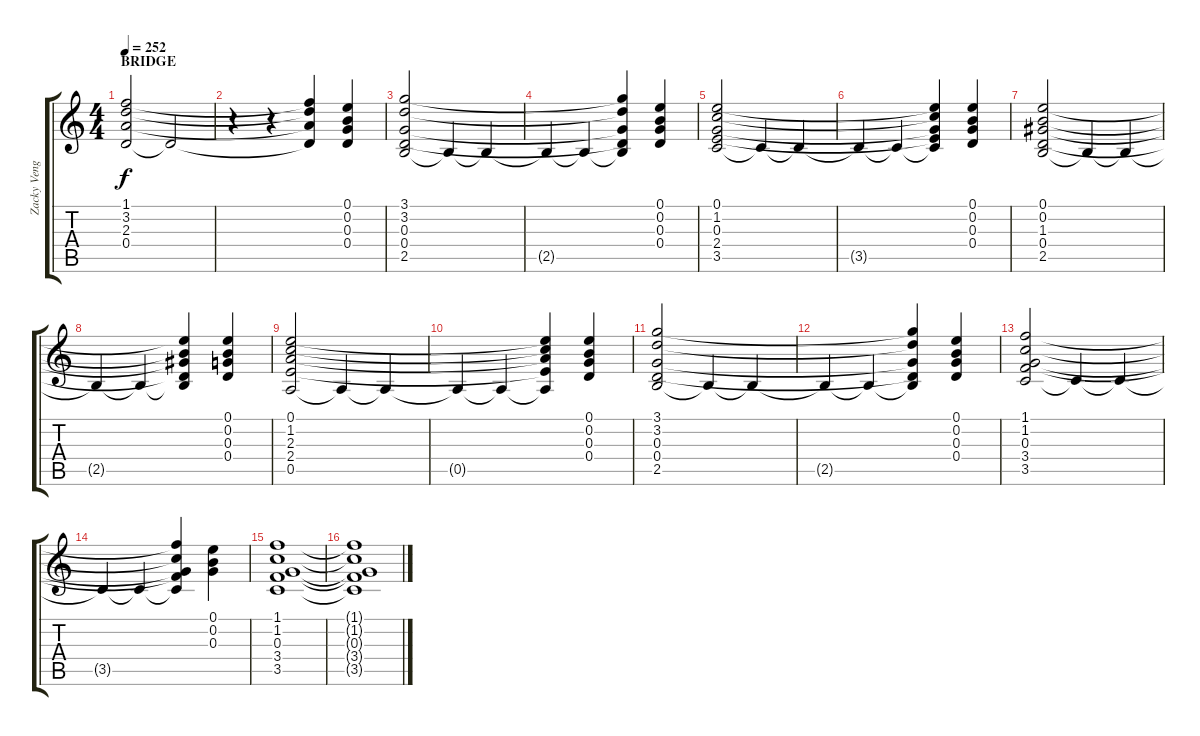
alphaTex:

\track ("Zacky Vengeance" "Zacky Veng") {instrument distortionguitar}
\staff {score tabs}
\tuning (E4 B3 G3 D3 A2 D2) {hide}
\ts (4 4)
\section ("" "BRIDGE")
\tempo 252
\clef g2
\ks c
(1.1 3.2 2.3 0.4).2{dy f instrument electricguitarclean} 0.4{t}.2 |
r.4 r.4 (1.1{t} 3.2{t} 2.3{t} 0.4{t}).4 (0.1 0.2 0.3 0.4).4 |
(3.1 3.2 0.3 0.4 2.5).2 2.5{t}.4 2.5{t}.4 |
2.5{t}.4 2.5{t}.4 (3.1{t} 3.2{t} 0.3{t} 0.4{t} 2.5{t}).4 (0.1 0.2 0.3 0.4).4 |
(0.1 1.2 0.3 2.4 3.5).2 3.5{t}.4 3.5{t}.4 |
3.5{t}.4 3.5{t}.4 (0.1{t} 1.2{t} 0.3{t} 2.4{t} 3.5{t}).4 (0.1 0.2 0.3 0.4).4 |
(0.1 0.2 1.3 0.4 2.5).2 2.5{t}.4 2.5{t}.4 |
2.5{t}.4 2.5{t}.4 (0.1{t} 0.2{t} 1.3{t} 0.4{t} 2.5{t}).4 (0.1 0.2 0.3 0.4).4 |
(0.1 1.2 2.3 2.4 0.5).2 0.5{t}.4 0.5{t}.4 |
0.5{t}.4 0.5{t}.4 (0.1{t} 1.2{t} 2.3{t} 2.4{t} 0.5{t}).4 (0.1 0.2 0.3 0.4).4 |
(3.1 3.2 0.3 0.4 2.5).2 2.5{t}.4 2.5{t}.4 |
2.5{t}.4 2.5{t}.4 (3.1{t} 3.2{t} 0.3{t} 0.4{t} 2.5{t}).4 (0.1 0.2 0.3 0.4).4 |
(1.1 1.2 0.3 3.4 3.5).2 3.5{t}.4 3.5{t}.4 |
3.5{t}.4 3.5{t}.4 (1.1{t} 1.2{t} 0.3{t} 3.4{t} 3.5{t}).4 (0.1 0.2 0.3).4 |
(1.1 1.2 0.3 3.4 3.5).1 |
(1.1{t} 1.2{t} 0.3{t} 3.4{t} 3.5{t}).1
